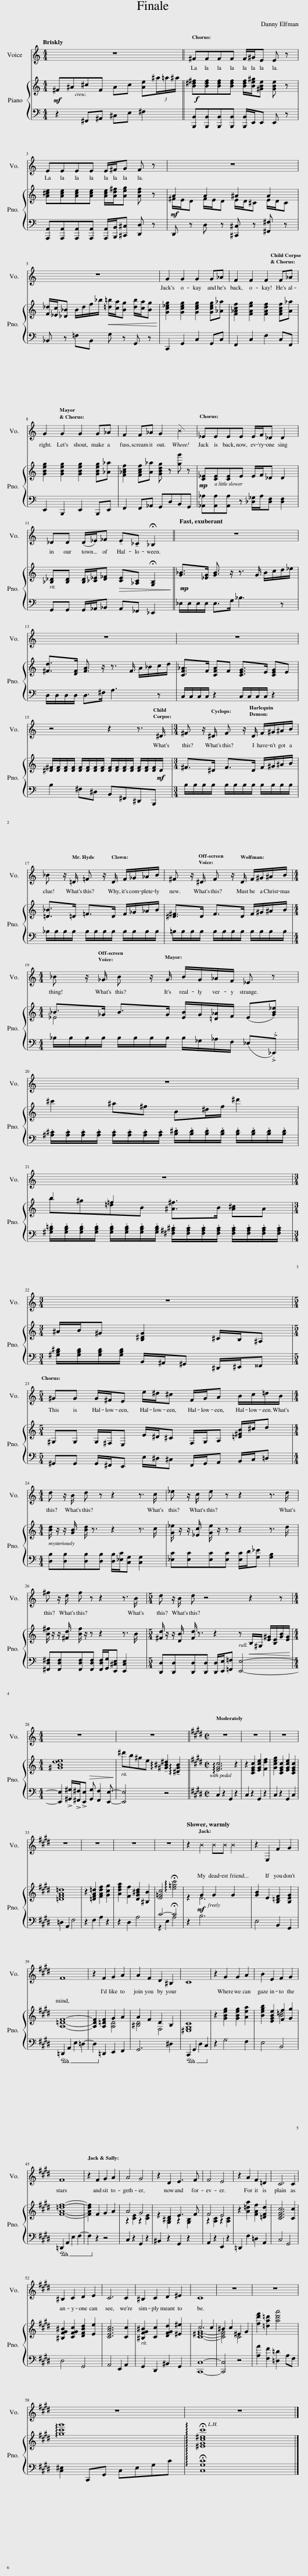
X:1
%%score 1 { ( 2 4 ) | ( 3 5 ) }
L:1/8
Q:1/4=104
M:4/4
I:linebreak $
K:C
V:1 treble
V:2 treble
V:4 treble
V:3 bass
V:5 bass
V:1
 z8 || ^FFFF F/^G/E E z |$ EEEE E/^F/G F z | z8 |$ z8 | %5
 G2 G2 G2 G_A | F2 F2 F2 F_A |$ G2 G2 G2 G_A | F2 F_A G2 B2 |[Q:1/4=96] _EEEE E/F/_D D2 |$ %10
[Q:1/4=90] _DD[Q:1/4=78] (D/_E/)_F[Q:1/4=64] !tenuto!E[Q:1/4=50]!tenuto!_C !fermata!_B,2 ||[Q:1/4=80] z8 |$ z8 | z8 |$ z4 z2 z3/2 ^D/ | %15
[M:3/4] ^F z/ ^D/ F z/ D/ F/^G/^A/B/ |$ _B z/ =D/ =F z/ D/ F/_G/_A/B/ | ^F z/ ^D/ F z/ D/ F/^G/^A/B/ |$[M:4/4] _B z/ _G/ B z/ G/ B/G/_A/F/ _E z |$ z8 |$ %20
 z8 |$[M:3/4] z6 |$[M:5/4] ^GG G/^F/E e/^d/^c F/G/A B/c/=d/B/ |$[M:4/4] d z/ B/ d z z2 z3/2 c/ | _e z/ c/ e z z2 z3/2 d/ |$ %25
 ^f z/ d/ f z z2 z3/2 B/ |[M:5/4] d z/ B/ d z4[Q:1/4=68] z2[Q:1/4=64] z[Q:1/4=66] |$[M:4/4] z8[Q:1/4=62] | z8 ||[K:E][M:2/2][Q:1/2=52] z8 | %30
 z8 | z8 |$ z8 | z8 | z8 | %35
 z8 |[Q:1/4=96] z2 B2 BB B2 | z2 E,2 F2 G2 |$ F8 | z2 F2 G2 A2 | %40
 A2 F2 D2 ^B,2 | C8 | z2 G2 G2 A2 | B2 E2 F2 G2 |$ F8 | %45
 z2 F2 G2 A2 | A4 G4 | z2 D2 E3 F | F4 E4 | z2 A2 F2 =D2 | %50
 C6 C2 |$ ^B,2 C2 D2 E2 | C6 C2 |[Q:1/2=43] ^B,2 C2[Q:1/2=40] D2 ^E2 |[Q:1/2=37] C8 | %55
 z8 | z8 |$ z8 | z8 |] %59
V:2
!mf!!<(! ^F^A^cF Ac [Ae](3^a/=a/^a/!<)! ||!f! [B^d^f][Bdf][Bdf][Bdf] [Bdf]/[Be^g]/[^GBe] [GBe] z |$ [A^ce][Ace][Ace][Ace] [Ace]/[Ad^f]/[Aeg] [Adf] z | A2 A2 ^A2 A2 |$ [F_d]/[_Ec]/[_D_B] B/d/f/_b/!<(! [=d=b]/[ca]/[Bg] [db]/[ca]/[Bg]!<)! | %5
 [Gc_eg]2 [Gceg]2 [Gceg]2 [Gceg][_A_a] | [F_Acf]2 [FAeg]2 [FAdf]2 [FAcf][A_a] |$ [GBeg]2 [GBeg]2 [GBeg]2 [GBeg][_A_a] | [F_Acf]2 [FAcf][A_a] [GBdg] z [gg'] z |!mp! [C_E][CE][CE]E E/F/_D D2 |$ %10
 [_B,_D][B,D] [B,D]/[_C_E]/[D_F]!>(! [CE][_A,C] !fermata![G,B,]2!>)! || [G_B]>[_EG] [GB]3/2 z/ z3/2 G/ B/c/d/_e/ |$ [^Fd]>[DF] [FA]3/2 z/ z3/2 F/ A/_B/c/d/ | [CF_A]>F [CFA]F [CEG]>E [CEG]E |$ [^D^F]/[DF]/[DF]/[DF]/ [DF]/[DF]/[DF]/[DF]/ [DF]/[DF]/[DF]/[DF]/ [DF]/[DF]/[DF]/!mf!D/ | %15
[M:3/4] ^F>^D F>D F/^G/^A/B/ |$ [=D_B]>=D =F>D F/_G/_A/B/ | [^D^F]>D F>D F/^G/^A/B/ |$[M:4/4] _B>_G B>G [_EB]/G/[=D_A]/F/ (E.[GB_e]) |$ ^c'2 ^a^f B^d/f/ ^d'2 |$ %20
 b2 =f2 [^A^f]>B [A^c]A |$[M:3/4] ^A/B/^G [B,^DG]2 ^C/B,/^A, |$[M:5/4] ^G,G, G,/^F,/E, E/^D/^C F,/G,/A, [=D^FB]/^c/d |$[M:4/4] [Bd]/ z/ z/ [GB]/ [Bd]/ z3/2 z2 z3/2 c/ | [G_e]/ z/ z/ [_Ec]/ [Ge]/ z/ z z2 z3/2 d/ |$ %25
 [B^f]/ z/ z/ [^Fd]/ [Bf]/ z/ z z2 z3/2 B/ |[M:5/4] [^Fd]/ z/ z/ [DB]/ [Fd]/ z3/2 z2 z!<(! B,/^G,/ [E^G]/[B,E]/[GB]/[EG]/!<)! |$[M:4/4] [^GBde]8 | ^d'b^ge !arpeggio!!tenuto![^G^B^d]2 !arpeggio!!tenuto![^DGB]2 ||[K:E][M:2/2] !arpeggio![EGc]6 z2 | %30
 z2 [CEGc]2 [EGce]2 [Fdf]2 | [Gceg]2 [CEGc]2 [EGce]2 [CEGc]2 |$ [=DFA=d]8 | z2 [=DFA=d]2 [FAdf]2 [Gcg]2 | [Adfa]2 [Ff]2 [DG^Bd]2 [^B,B]2 | %35
 [E=Gc]4 !arpeggio!!fermata![e=gc']4 | z2!mf! G2 G2 G2 | [GB]2 E2 [B,=DF]2 [B,EG]2 |$ [A,=DF]8- | [A,DF]2 [A,=DF]2 G2 A2 | %40
 A2 F2 D2 ^B,2 | [^E,G,C]8 | z2 [GBeg]2 [GBeg]2 [Aea]2 | [Begb]2 [EGBe]2 [B=d]4 |$ [FA=df]8- | %45
 [FAdf]2 F2 G2 A2 | A4 G4 | z2 D2 E3 F | F4 E4 | z2 [A=da]2 [FAf]2 [=DFd]2 | %50
 [CEGc]6 [Cc]2 |$ [^B,FG^B]2 [CFGc]2 [DFBd]2 [Ee]2 | [CEAc]6 [Cc]2 | [^B,FG^B]2 [Cc]2 [DFGd]2 [^E^e]2 | c6 c2 | %55
 ^B2 c2 ^E2 G2 | [fd'f']2 [=da=d']2 [ad'a']4 |$ !arpeggio![gc'g']8 | !arpeggio!!fermata![^EGc^ec']8 |] %59
V:3
 z2 ^F,,^A,, ^C,E, ^F,2 || [B,,,B,,][B,,,B,,][B,,,B,,][B,,,B,,] [B,,,B,,]/E,,/E,, E,, z |$ [A,,,A,,][A,,,A,,][A,,,A,,][A,,,A,,] [A,,,A,,]/[B,,,B,,]/[^C,,^C,] [D,,D,] z |!mf! D,, z D, z [^C,,^C,] z [^F,,^F,] z |$ _B,, z =F,B,, G, z G,, z | %5
 C,,2 G,,2 C,2 G,,C, | F,,2 C,2 F,2 C,F,, |$ E,,2 B,,,2 E,,2 B,,,E,, | F,,2 F,,_A,, G,,D,B,,G,, | [_A,,_A,][A,,A,][A,,A,] z [_D,_G,]/A,/[D,F,] [D,F,]2 |$ %10
 G,,G,, G,,/_A,,/_B,, A,,_F,, _E,,2 ||!mp! _E,/E,/E,/E,/ E,>G, _B,3 z |$ D,/D,/D,/D,/ D,>^F, A,3 z | C,/C,/C,/C,/ z2 C,/C,/C,/C,/ z2 |$ B,2 ^F,^D, B,,^F,,^D,,B,,, | %15
[M:3/4] B,/B,/B,/B,/ B,/B,/B,/B,/ B,/B,/B,/B,/ |$ _B,/B,/B,/B,/ B,/B,/B,/B,/ B,/B,/B,/B,/ | =B,/B,/B,/B,/ B,/B,/B,/B,/ B,/B,/B,/B,/ |$[M:4/4] _B,/B,/B,/B,/ B,/B,/B,/B,/ B,/_G,/_A,/F,/ (_E,._E,,) |$ .[^A,^C]/.[A,C]/.[A,C]/.[A,C]/ .[A,C]/.[A,C]/.[A,C]/.[A,C]/ .[B,^D]/.[B,D]/.[B,D]/.[B,D]/ .[B,D]/.[B,D]/.[B,D]/.[B,D]/ |$ %20
 .[^G,B,=D]/.[G,B,D]/.[G,B,D]/.[G,B,D]/ .[G,B,D]/.[G,B,D]/.[G,B,D]/.[G,B,D]/ .[^F,^A,^C]/.[F,A,C]/.[F,A,C]/.[F,A,C]/ .[F,A,C]/.[F,A,C]/.[F,A,C]/.[F,A,C]/ |$[M:3/4] [^G,B,^D]/[G,B,D]/[G,B,D]/[G,B,D]/ B,,/^A,,/^G,, ^D,,/^E,,/^^F,, |$[M:5/4] ^G,,G,, G,,/^F,,/E,, E,/^D,/^C, F,,/G,,/A,, B,,/C,/=D, |$[M:4/4] [D,B,][D,B,][D,B,][D,B,] [D,B,]/[_E,C]/[C,G,] [C,G,]2 | [_E,C][E,C][E,C][E,C] [E,C]/D/[G,_E] [G,B,]2 |$ %25
 [^F,,D,^F,][F,,D,F,][F,,D,F,][F,,D,F,] [F,,D,F,]/[G,,G,]/[E,,^C,E,] [E,,C,E,]2 |[M:5/4] [D,,D,][D,,D,][D,,D,][D,,D,] [D,,D,]/[E,,E,]/[=F,,=F,] [E,,E,]4- |$[M:4/4] [E,,E,]2 !>![^G,,^G,]/!>![^F,,^F,]/!>![E,,E,]!>(! [G,,G,] [F,,F,]2 [E,,E,]-!>)! | [E,,E,]4 z4 ||[K:E][M:2/2]!ped! C,2 z2 G,,2 z2 | %30
 C,2 z2 G,,2 z2 | C,2 z2 G,,2 C,2!ped-up! |$!ped! =D,2 A,,2 F,4 | z2 F,2 A,2 z2 | z2 D,2!ped-up!!ped! A,4!ped-up! | %35
!ped! C4- !fermata!C4!ped-up! | z2 B,6 | E,4 B,,2 G,,2 |$!ped! =D,,2 A,,2 E,2 =D,2- | D,2!ped-up! =D,,2 E,,2 F,,2 | %40
 G,,6 ^D,2 |!ped! C,,2 G,,2 D,2 C,2!ped-up! | z2 G,4 F,2 | E,4 B,,4 |$!ped! =D,,2 A,,2 E,2 F,2- | %45
 F,2!ped-up! z2 z4 | C,2 z2 G,,2 z2 | ^B,,2 z2 G,,2 z2 | A,,2 z2 E,,2 z2 | =D,,2 F,2 =D,2 A,,2 | %50
 C,4 G,,4 |$ D,4 G,,4 | A,,4 E,,2 A,,2 | G,,2 D,,2 ^B,,2 G,,2 | [C,,C,]8- | %55
 [C,,C,]4 z4 | [A,A]2 [F,F]2 [=D,=D]2 A,F, |$!ped! [C,^E,]2 C,,G,, C,E,G,C | !fermata![C,G,C]8!ped-up! |] %59
V:4
 x8 || x8 |$ x8 | ^F/E/D F/E/D E/D/^C E/D/C |$ x8 | %5
 x8 | x8 |$ x8 | x8 | x8 |$ %10
 x8 || x8 |$ x8 | x8 |$ x8 | %15
[M:3/4] x6 |$ x6 | x6 |$[M:4/4] _E4 x4 |$ x8 |$ %20
 b^g=dB x4 |$[M:3/4] x6 |$[M:5/4] x10 |$[M:4/4] x8 | x8 |$ %25
 x8 |[M:5/4] x10 |$[M:4/4] x8 | x8 ||[K:E][M:2/2] x8 | %30
 x8 | x8 |$ x8 | x8 | x8 | %35
 x8 | x2 E6 | x8 |$ x8 | x4 [A,=D]4 | %40
 [^B,D]4 F,4 | x8 | x8 | x4 [Ff]2 [Gg]2 |$ x8 | %45
 x8 | z2 [CE]2 z2 [CE]2 | x2 [G,^B,]2 z2 [G,B,]2 | z2 [A,C]2 z2 [A,C]2 | x8 | %50
 x8 |$ x8 | x8 | x8 | [C^EG]8- | %55
 [CEG]4 C4 | x8 |$ x8 | x8 |] %59
V:5
 x8 || x8 |$ x8 | x8 |$ x8 | %5
 x8 | x8 |$ x8 | x8 | x8 |$ %10
 x8 || x8 |$ x8 | x8 |$ x8 | %15
[M:3/4] x6 |$ x6 | x6 |$[M:4/4] x8 |$ x8 |$ %20
 x8 |$[M:3/4] x6 |$[M:5/4] x10 |$[M:4/4] x8 | x8 |$ %25
 x8 |[M:5/4] x10 |$[M:4/4] x8 | x8 ||[K:E][M:2/2] x8 | %30
 x8 | x8 |$ x8 | x8 | x8 | %35
 z2 E,2 A,4 | x8 | x8 |$ x8 | x8 | %40
 x8 | x8 | x8 | x8 |$ x8 | %45
 x8 | x8 | x8 | x8 | x8 | %50
 x8 |$ x8 | x8 | x8 | x8 | %55
 x8 | x8 |$ x8 | x8 |] %59
